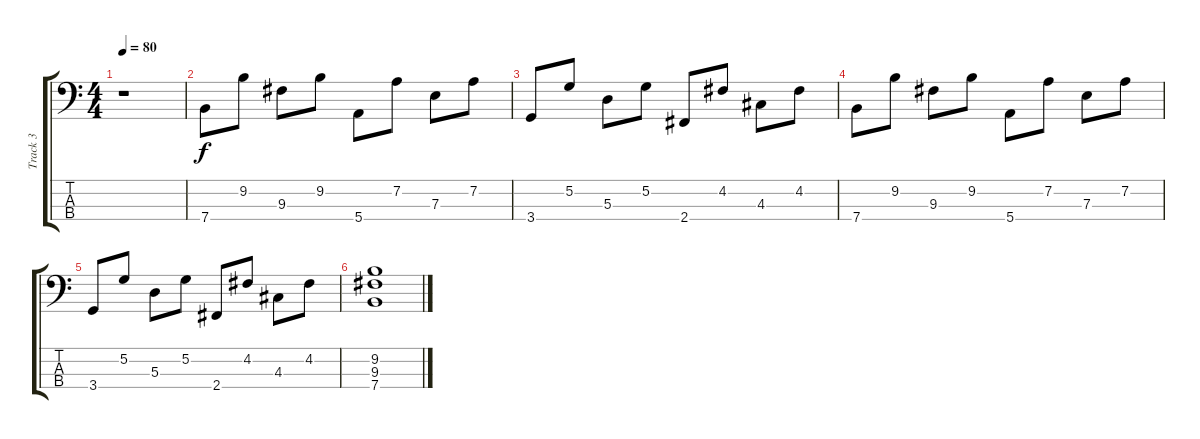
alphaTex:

\track ("Track 3" "Track 3") {instrument electricbassfinger}
\staff {score tabs}
\tuning (G2 D2 A1 E1) {hide}
\ts (4 4)
\tempo 80
\clef f4
\ks c
r.1{dy f} |
7.4.8 9.2.8 9.3.8 9.2.8 5.4.8 7.2.8 7.3.8 7.2.8 |
3.4.8 5.2.8 5.3.8 5.2.8 2.4.8 4.2.8 4.3.8 4.2.8 |
7.4.8 9.2.8 9.3.8 9.2.8 5.4.8 7.2.8 7.3.8 7.2.8 |
3.4.8 5.2.8 5.3.8 5.2.8 2.4.8 4.2.8 4.3.8 4.2.8 |
(9.2 9.3 7.4).1
